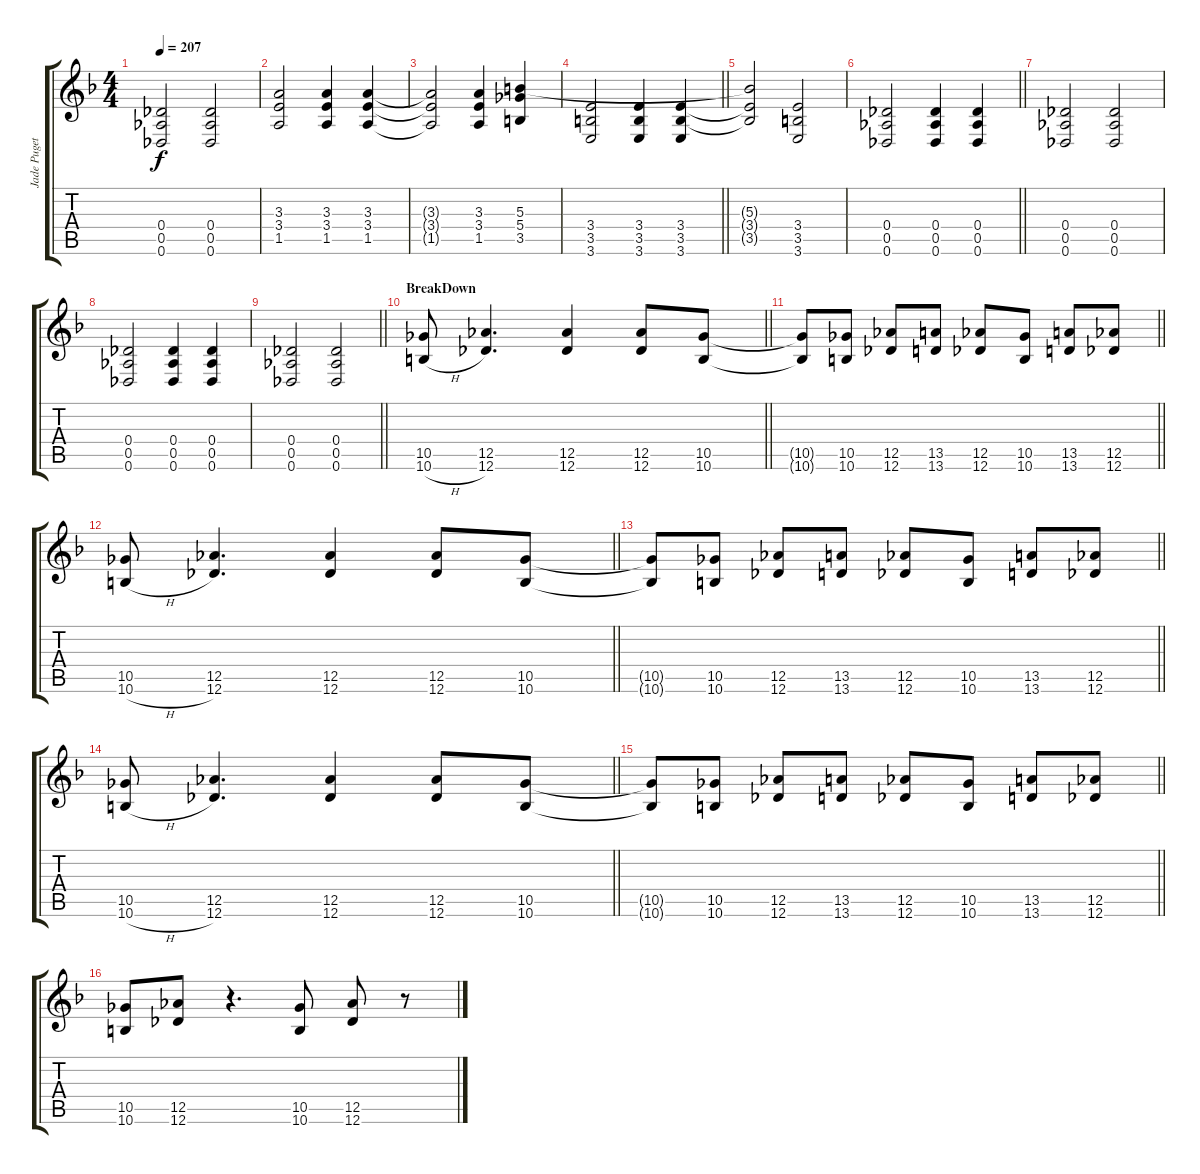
\track ("Jade Puget" "Jade Puget") {instrument overdrivenguitar}
\staff {score tabs}
\tuning (Eb4 Bb3 Gb3 Db3 Ab2 Db2) {hide}
\ts (4 4)
\tempo 207
\clef g2
\ks f
(0.4 0.5 0.6).2{dy f} (0.4 0.5 0.6).2 |
(3.3 3.4 1.5).2 (3.3 3.4 1.5).4 (3.3 3.4 1.5).4 |
(3.3{t} 3.4{t} 1.5{t}).2 (3.3 3.4 1.5).4 (5.3 5.4 3.5).4 |
\barLineRight lightlight
(3.4 3.5 3.6).2 (3.4 3.5 3.6).4 (3.4 3.5 3.6).4 |
(5.3{t} 3.4{t} 3.5{t}).2 (3.4 3.5 3.6).2 |
\barLineRight lightlight
(0.4 0.5 0.6).2 (0.4 0.5 0.6).4 (0.4 0.5 0.6).4 |
(0.4 0.5 0.6).2 (0.4 0.5 0.6).2 |
(0.4 0.5 0.6).2 (0.4 0.5 0.6).4 (0.4 0.5 0.6).4 |
\barLineRight lightlight
(0.4 0.5 0.6).2 (0.4 0.5 0.6).2 |
\section ("" "BreakDown")
\barLineRight lightlight
(10.5 10.6{h}).8 (12.5 12.6).4{d} (12.5 12.6).4 (12.5 12.6).8 (10.5 10.6).8 |
\barLineRight lightlight
(10.5{t} 10.6{t}).8 (10.5 10.6).8 (12.5 12.6).8 (13.5 13.6).8 (12.5 12.6).8 (10.5 10.6).8 (13.5 13.6).8 (12.5 12.6).8 |
\barLineRight lightlight
(10.5 10.6{h}).8 (12.5 12.6).4{d} (12.5 12.6).4 (12.5 12.6).8 (10.5 10.6).8 |
\barLineRight lightlight
(10.5{t} 10.6{t}).8 (10.5 10.6).8 (12.5 12.6).8 (13.5 13.6).8 (12.5 12.6).8 (10.5 10.6).8 (13.5 13.6).8 (12.5 12.6).8 |
\barLineRight lightlight
(10.5 10.6{h}).8 (12.5 12.6).4{d} (12.5 12.6).4 (12.5 12.6).8 (10.5 10.6).8 |
\barLineRight lightlight
(10.5{t} 10.6{t}).8 (10.5 10.6).8 (12.5 12.6).8 (13.5 13.6).8 (12.5 12.6).8 (10.5 10.6).8 (13.5 13.6).8 (12.5 12.6).8 |
(10.5 10.6).8 (12.5 12.6).8 r.4{d} (10.5 10.6).8 (12.5 12.6).8 r.8
